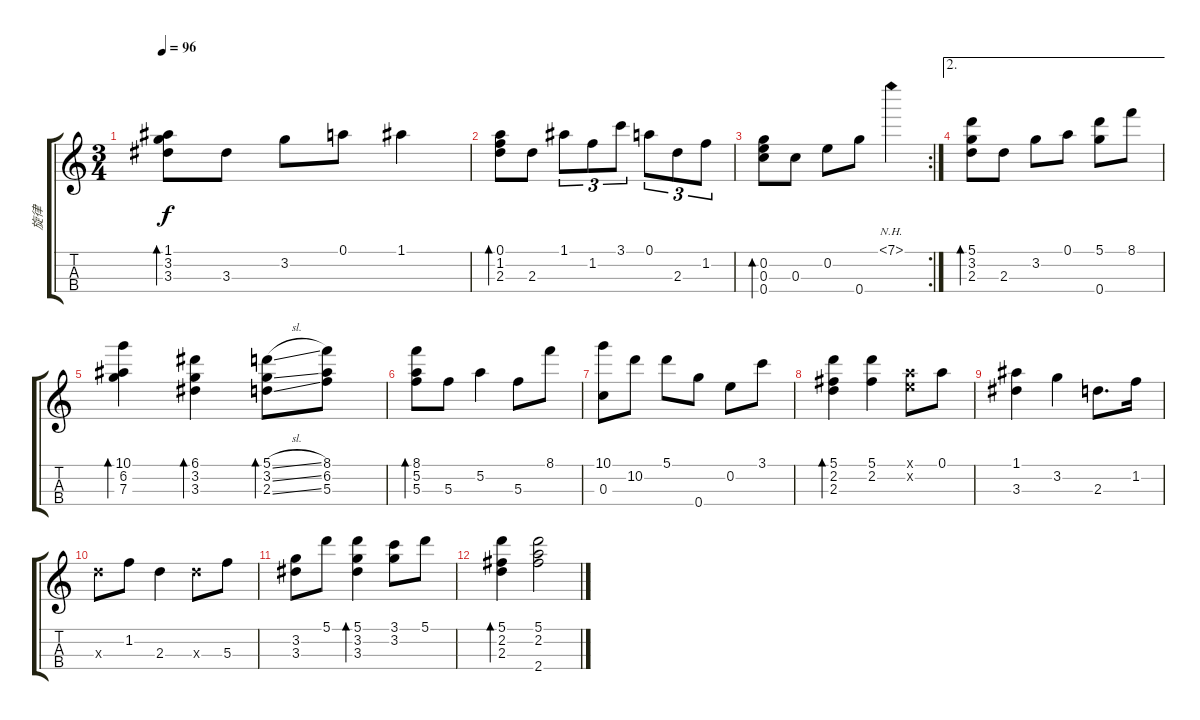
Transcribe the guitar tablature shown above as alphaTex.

\track ("旋律" "旋律") {instrument acousticguitarnylon}
\staff {score tabs}
\tuning (A4 E4 C4 G4) {hide}
\ts (3 4)
\tempo 96
\clef g2
\ks c
(1.1 3.2 3.3).8{bd 60 dy f} 3.3.8 3.2.8 0.1.8 1.1.4 |
(0.1 1.2 2.3).8{bd 60} 2.3.8 1.1.8{tu (3 2)} 1.2.8{tu (3 2)} 3.1.8{tu (3 2)} 0.1.8{tu (3 2)} 2.3.8{tu (3 2)} 1.2.8{tu (3 2)} |
\rc 2
(0.2 0.3 0.4).8{bd 60} 0.3.8 0.2.8 0.4.8 7.1{nh}.4 |
\ae 2
(5.1 3.2 2.3).8{bd 60} 2.3.8 3.2.8 0.1.8 (5.1 0.4).8 8.1.8 |
(10.1 6.2 7.3).4{bd 120} (6.1 3.2 3.3).4{bd 120} (5.1{sl} 3.2{ss} 2.3{ss}).8{bd 120} (8.1 6.2 5.3).8 |
(8.1 5.2 5.3).8{bd 60} 5.3.8 5.2.4 5.3.8 8.1.8 |
(10.1 0.3).8 10.2.8 5.1.8 0.4.8 0.2.8 3.1.8 |
(5.1 2.2 2.3).4{bd 120} (5.1 2.2).4 (0.1{x} 0.2{x}).8 0.1.8 |
(1.1 3.3).4 3.2.4 2.3.8{d} 1.2.16 |
2.3{x}.8 1.2.8 2.3.4 2.3{x}.8 5.3.8 |
(3.2 3.3).8 5.1.8 (5.1 3.2 3.3).4{bd 120} (3.1 3.2).8 5.1.8 |
(5.1 2.2 2.3).4{bd 240} (5.1 2.2 2.4).2
